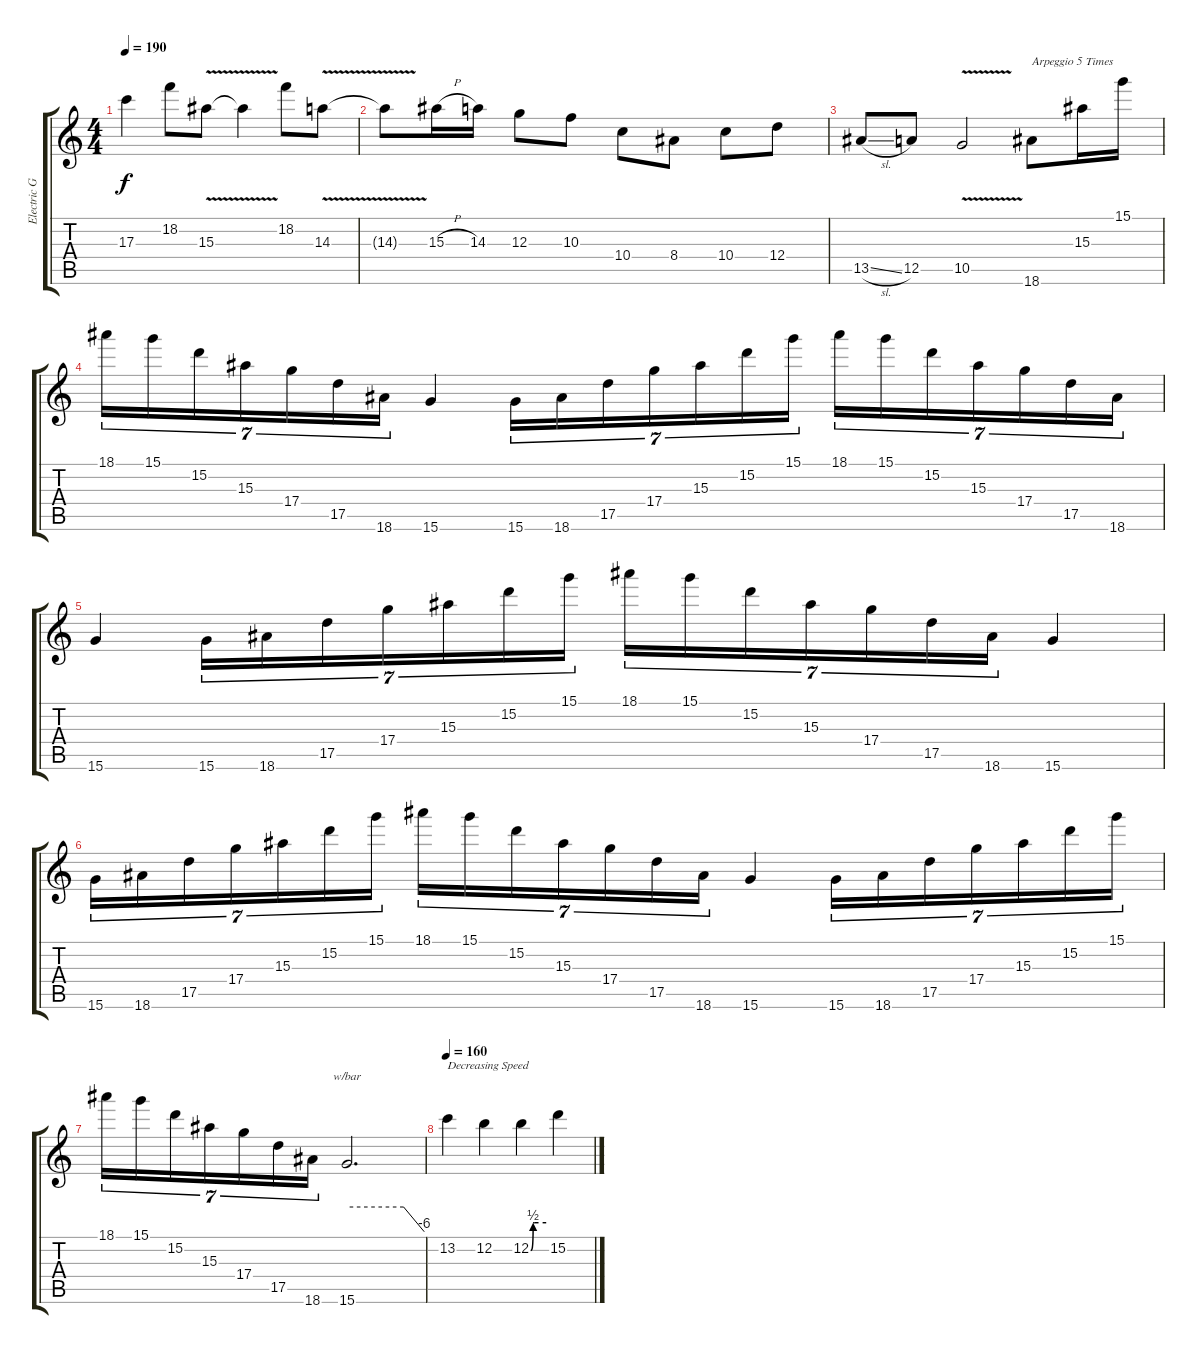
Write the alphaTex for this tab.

\track ("Electric Guitar" "Electric G") {instrument distortionguitar}
\staff {score tabs}
\tuning (E4 B3 G3 D3 A2 E2) {hide}
\ts (4 4)
\tempo 190
\clef g2
\ks c
17.3{t}.4{dy f} 18.2.8 15.3{v}.8 15.3{t}.4 18.2.8 14.3{v}.8 |
14.3{t}.8 15.3{h}.16 14.3.16 12.3.8 10.3.8 10.4.8 8.4.8 10.4.8 12.4.8 |
13.5{sl}.8 12.5.8 10.5{v}.2 18.6.8{txt "Arpeggio 5 Times"} 15.3.16 15.1.16 |
18.1.16{tu (7 4)} 15.1.16{tu (7 4)} 15.2.16{tu (7 4)} 15.3.16{tu (7 4)} 17.4.16{tu (7 4)} 17.5.16{tu (7 4)} 18.6.16{tu (7 4)} 15.6.4 15.6.16{tu (7 4)} 18.6.16{tu (7 4)} 17.5.16{tu (7 4)} 17.4.16{tu (7 4)} 15.3.16{tu (7 4)} 15.2.16{tu (7 4)} 15.1.16{tu (7 4)} 18.1.16{tu (7 4)} 15.1.16{tu (7 4)} 15.2.16{tu (7 4)} 15.3.16{tu (7 4)} 17.4.16{tu (7 4)} 17.5.16{tu (7 4)} 18.6.16{tu (7 4)} |
15.6.4 15.6.16{tu (7 4)} 18.6.16{tu (7 4)} 17.5.16{tu (7 4)} 17.4.16{tu (7 4)} 15.3.16{tu (7 4)} 15.2.16{tu (7 4)} 15.1.16{tu (7 4)} 18.1.16{tu (7 4)} 15.1.16{tu (7 4)} 15.2.16{tu (7 4)} 15.3.16{tu (7 4)} 17.4.16{tu (7 4)} 17.5.16{tu (7 4)} 18.6.16{tu (7 4)} 15.6.4 |
15.6.16{tu (7 4)} 18.6.16{tu (7 4)} 17.5.16{tu (7 4)} 17.4.16{tu (7 4)} 15.3.16{tu (7 4)} 15.2.16{tu (7 4)} 15.1.16{tu (7 4)} 18.1.16{tu (7 4)} 15.1.16{tu (7 4)} 15.2.16{tu (7 4)} 15.3.16{tu (7 4)} 17.4.16{tu (7 4)} 17.5.16{tu (7 4)} 18.6.16{tu (7 4)} 15.6.4 15.6.16{tu (7 4)} 18.6.16{tu (7 4)} 17.5.16{tu (7 4)} 17.4.16{tu (7 4)} 15.3.16{tu (7 4)} 15.2.16{tu (7 4)} 15.1.16{tu (7 4)} |
18.1.16{tu (7 4)} 15.1.16{tu (7 4)} 15.2.16{tu (7 4)} 15.3.16{tu (7 4)} 17.4.16{tu (7 4)} 17.5.16{tu (7 4)} 18.6.16{tu (7 4)} 15.6.2{d tbe (custom default 0 0 44 0 60 -24)} |
\tempo 160
13.2.4{txt "Decreasing Speed"} 12.2.4 12.2{be (custom 0 0 9 2 15 2 30 2 60 2)}.4 15.2.4
